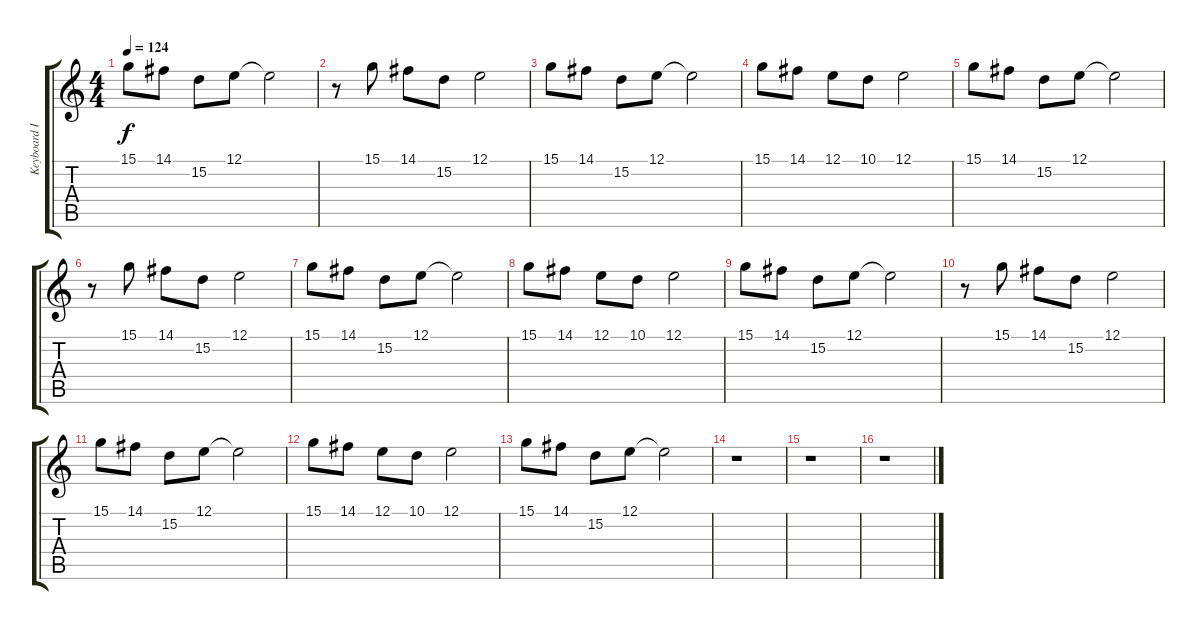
\track ("Keyboard III" "Keyboard I") {instrument choiraahs}
\staff {score tabs}
\tuning (E4 B3 G3 D3 A2 E2) {hide}
\ts (4 4)
\tempo 124
\clef g2
\ks c
15.1.8{dy f} 14.1.8 15.2.8 12.1.8 12.1{t}.2 |
r.8 15.1.8 14.1.8 15.2.8 12.1.2 |
15.1.8 14.1.8 15.2.8 12.1.8 12.1{t}.2 |
15.1.8 14.1.8 12.1.8 10.1.8 12.1.2 |
15.1.8 14.1.8 15.2.8 12.1.8 12.1{t}.2 |
r.8 15.1.8 14.1.8 15.2.8 12.1.2 |
15.1.8 14.1.8 15.2.8 12.1.8 12.1{t}.2 |
15.1.8 14.1.8 12.1.8 10.1.8 12.1.2 |
15.1.8 14.1.8 15.2.8 12.1.8 12.1{t}.2 |
r.8 15.1.8 14.1.8 15.2.8 12.1.2 |
15.1.8 14.1.8 15.2.8 12.1.8 12.1{t}.2 |
15.1.8 14.1.8 12.1.8 10.1.8 12.1.2 |
15.1.8 14.1.8 15.2.8 12.1.8 12.1{t}.2 |
r.1 |
r.1 |
r.1
